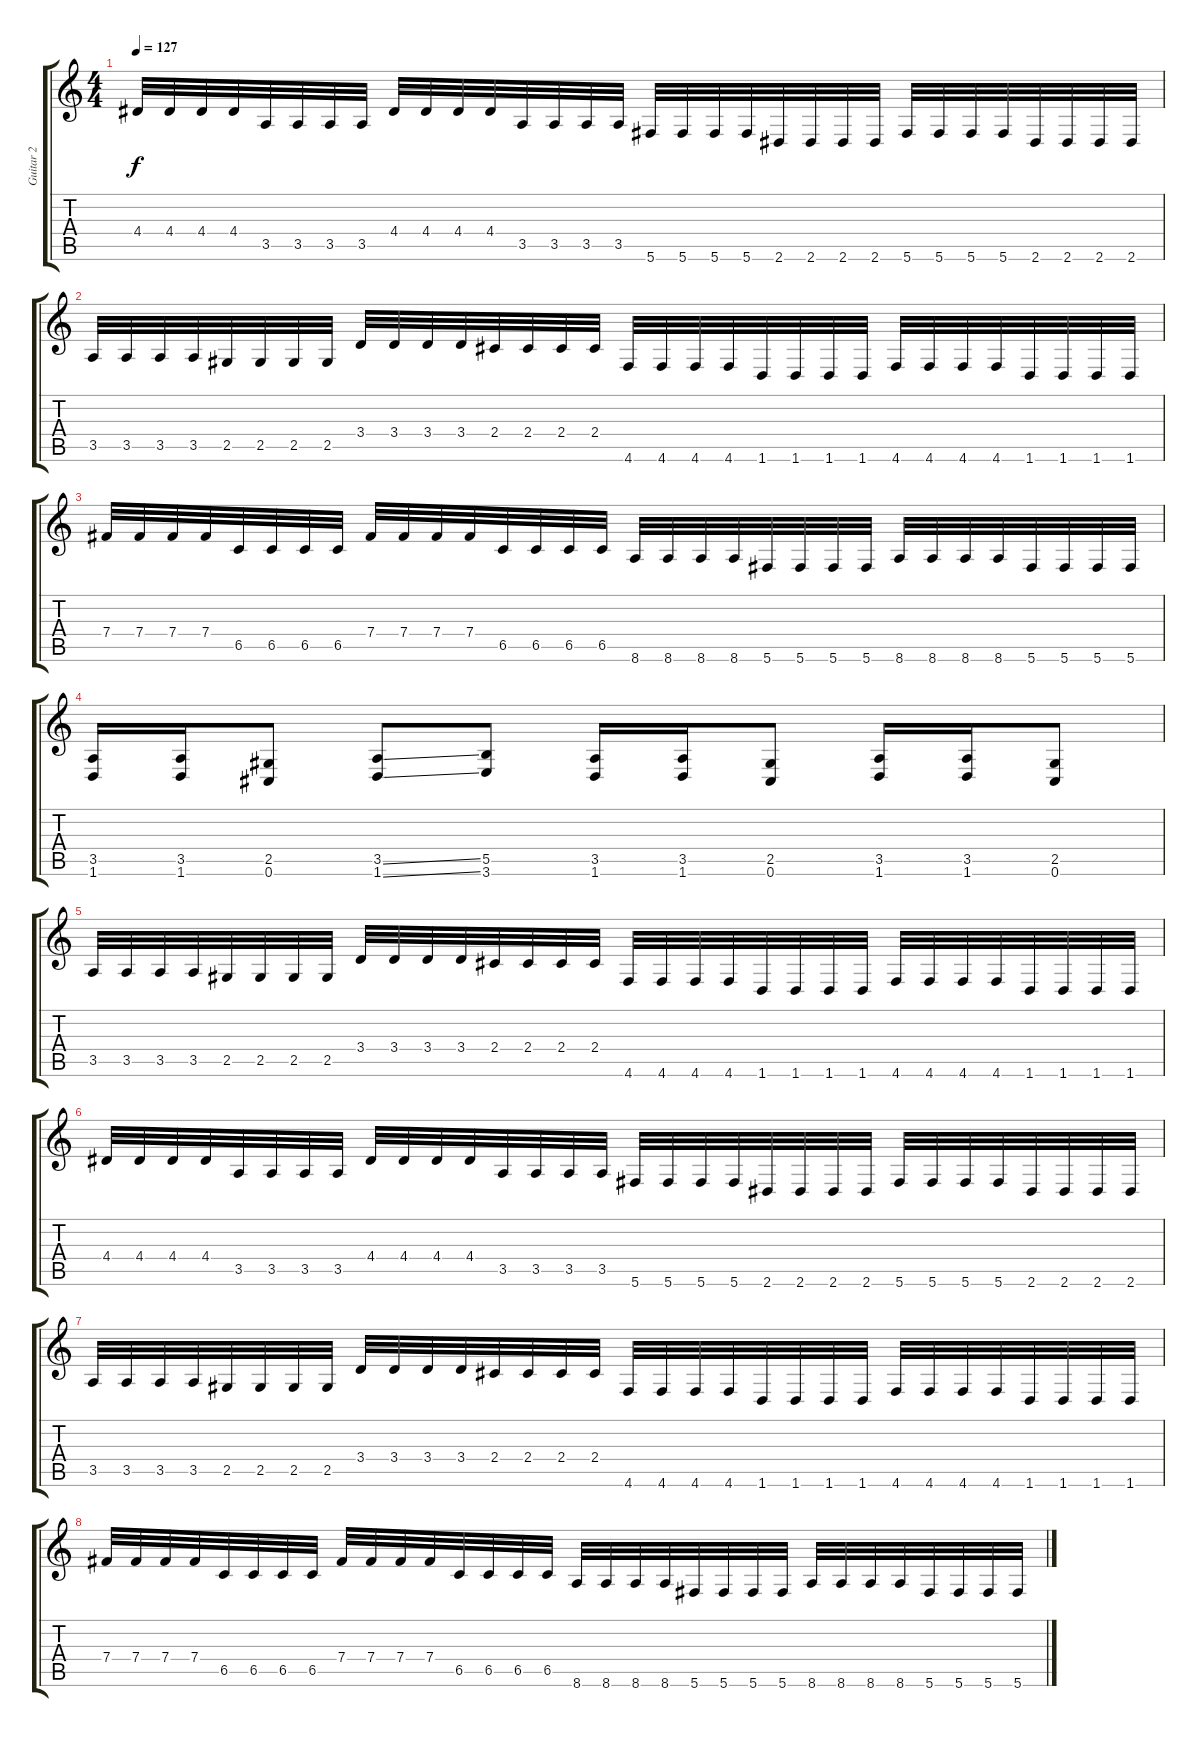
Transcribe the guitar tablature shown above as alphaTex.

\track ("Guitar 2" "Guitar 2") {instrument distortionguitar}
\staff {score tabs}
\tuning (Db4 Ab3 E3 B2 Gb2 Db2) {hide}
\ts (4 4)
\tempo 127
\clef g2
\ks c
4.4.32{dy f} 4.4.32 4.4.32 4.4.32 3.5.32 3.5.32 3.5.32 3.5.32 4.4.32 4.4.32 4.4.32 4.4.32 3.5.32 3.5.32 3.5.32 3.5.32 5.6.32 5.6.32 5.6.32 5.6.32 2.6.32 2.6.32 2.6.32 2.6.32 5.6.32 5.6.32 5.6.32 5.6.32 2.6.32 2.6.32 2.6.32 2.6.32 |
3.5.32 3.5.32 3.5.32 3.5.32 2.5.32 2.5.32 2.5.32 2.5.32 3.4.32 3.4.32 3.4.32 3.4.32 2.4.32 2.4.32 2.4.32 2.4.32 4.6.32 4.6.32 4.6.32 4.6.32 1.6.32 1.6.32 1.6.32 1.6.32 4.6.32 4.6.32 4.6.32 4.6.32 1.6.32 1.6.32 1.6.32 1.6.32 |
7.4.32 7.4.32 7.4.32 7.4.32 6.5.32 6.5.32 6.5.32 6.5.32 7.4.32 7.4.32 7.4.32 7.4.32 6.5.32 6.5.32 6.5.32 6.5.32 8.6.32 8.6.32 8.6.32 8.6.32 5.6.32 5.6.32 5.6.32 5.6.32 8.6.32 8.6.32 8.6.32 8.6.32 5.6.32 5.6.32 5.6.32 5.6.32 |
(3.5 1.6).16 (3.5 1.6).16 (2.5 0.6).8 (3.5{ss} 1.6{ss}).8 (5.5 3.6).8 (3.5 1.6).16 (3.5 1.6).16 (2.5 0.6).8 (3.5 1.6).16 (3.5 1.6).16 (2.5 0.6).8 |
3.5.32 3.5.32 3.5.32 3.5.32 2.5.32 2.5.32 2.5.32 2.5.32 3.4.32 3.4.32 3.4.32 3.4.32 2.4.32 2.4.32 2.4.32 2.4.32 4.6.32 4.6.32 4.6.32 4.6.32 1.6.32 1.6.32 1.6.32 1.6.32 4.6.32 4.6.32 4.6.32 4.6.32 1.6.32 1.6.32 1.6.32 1.6.32 |
4.4.32 4.4.32 4.4.32 4.4.32 3.5.32 3.5.32 3.5.32 3.5.32 4.4.32 4.4.32 4.4.32 4.4.32 3.5.32 3.5.32 3.5.32 3.5.32 5.6.32 5.6.32 5.6.32 5.6.32 2.6.32 2.6.32 2.6.32 2.6.32 5.6.32 5.6.32 5.6.32 5.6.32 2.6.32 2.6.32 2.6.32 2.6.32 |
3.5.32 3.5.32 3.5.32 3.5.32 2.5.32 2.5.32 2.5.32 2.5.32 3.4.32 3.4.32 3.4.32 3.4.32 2.4.32 2.4.32 2.4.32 2.4.32 4.6.32 4.6.32 4.6.32 4.6.32 1.6.32 1.6.32 1.6.32 1.6.32 4.6.32 4.6.32 4.6.32 4.6.32 1.6.32 1.6.32 1.6.32 1.6.32 |
7.4.32 7.4.32 7.4.32 7.4.32 6.5.32 6.5.32 6.5.32 6.5.32 7.4.32 7.4.32 7.4.32 7.4.32 6.5.32 6.5.32 6.5.32 6.5.32 8.6.32 8.6.32 8.6.32 8.6.32 5.6.32 5.6.32 5.6.32 5.6.32 8.6.32 8.6.32 8.6.32 8.6.32 5.6.32 5.6.32 5.6.32 5.6.32
